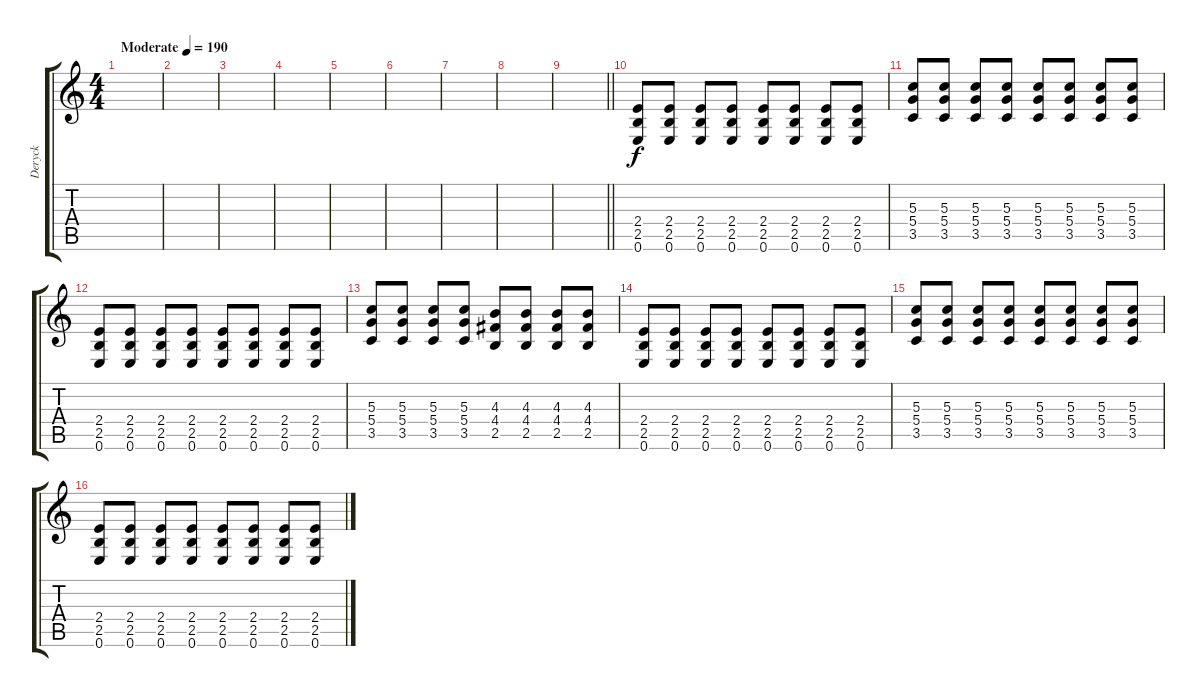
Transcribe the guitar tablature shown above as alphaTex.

\track ("Deryck" "Deryck") {instrument overdrivenguitar}
\staff {score tabs}
\tuning (E4 B3 G3 D3 A2 E2) {hide}
\ts (4 4)
\tempo (190 "Moderate")
\clef g2
\ks c
|
|
|
|
|
|
|
|
\barLineRight lightlight
|
(2.4 2.5 0.6).8 (2.4 2.5 0.6).8 (2.4 2.5 0.6).8 (2.4 2.5 0.6).8 (2.4 2.5 0.6).8 (2.4 2.5 0.6).8 (2.4 2.5 0.6).8 (2.4 2.5 0.6).8 |
(5.3 5.4 3.5).8 (5.3 5.4 3.5).8 (5.3 5.4 3.5).8 (5.3 5.4 3.5).8 (5.3 5.4 3.5).8 (5.3 5.4 3.5).8 (5.3 5.4 3.5).8 (5.3 5.4 3.5).8 |
(2.4 2.5 0.6).8 (2.4 2.5 0.6).8 (2.4 2.5 0.6).8 (2.4 2.5 0.6).8 (2.4 2.5 0.6).8 (2.4 2.5 0.6).8 (2.4 2.5 0.6).8 (2.4 2.5 0.6).8 |
(5.3 5.4 3.5).8 (5.3 5.4 3.5).8 (5.3 5.4 3.5).8 (5.3 5.4 3.5).8 (4.3 4.4 2.5).8 (4.3 4.4 2.5).8 (4.3 4.4 2.5).8 (4.3 4.4 2.5).8 |
(2.4 2.5 0.6).8 (2.4 2.5 0.6).8 (2.4 2.5 0.6).8 (2.4 2.5 0.6).8 (2.4 2.5 0.6).8 (2.4 2.5 0.6).8 (2.4 2.5 0.6).8 (2.4 2.5 0.6).8 |
(5.3 5.4 3.5).8 (5.3 5.4 3.5).8 (5.3 5.4 3.5).8 (5.3 5.4 3.5).8 (5.3 5.4 3.5).8 (5.3 5.4 3.5).8 (5.3 5.4 3.5).8 (5.3 5.4 3.5).8 |
(2.4 2.5 0.6).8 (2.4 2.5 0.6).8 (2.4 2.5 0.6).8 (2.4 2.5 0.6).8 (2.4 2.5 0.6).8 (2.4 2.5 0.6).8 (2.4 2.5 0.6).8 (2.4 2.5 0.6).8
